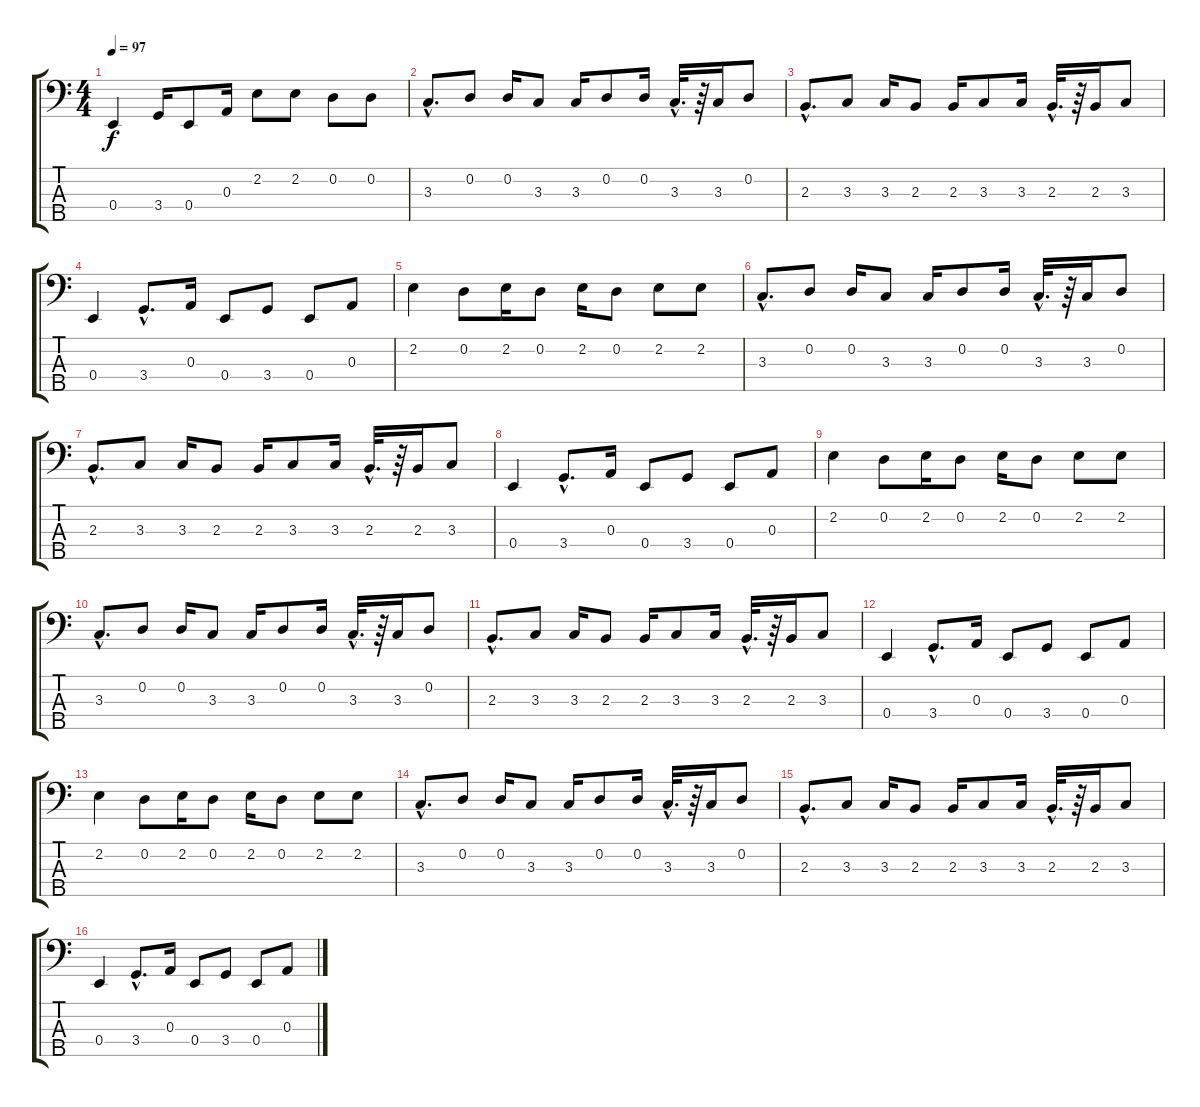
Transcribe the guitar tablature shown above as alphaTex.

\track "" {instrument slapbass2}
\staff {score tabs}
\tuning (G2 D2 A1 E1 B0) {hide}
\ts (4 4)
\tempo 97
\clef f4
\ks c
0.4.4{dy f} 3.4.16 0.4.8 0.3.16 2.2.8 2.2.8 0.2.8 0.2.8 |
\section ("" "")
3.3{hac}.8{d} 0.2.8 0.2.16 3.3.8 3.3.16 0.2.8 0.2.16 3.3{hac}.32{d} r.64 3.3.16 0.2.8 |
2.3{hac}.8{d} 3.3.8 3.3.16 2.3.8 2.3.16 3.3.8 3.3.16 2.3{hac}.32{d} r.64 2.3.16 3.3.8 |
0.4.4 3.4{hac}.8{d} 0.3.16 0.4.8 3.4.8 0.4.8 0.3.8 |
2.2.4 0.2.8 2.2.16 0.2.8 2.2.16 0.2.8 2.2.8 2.2.8 |
\section ("" "")
3.3{hac}.8{d} 0.2.8 0.2.16 3.3.8 3.3.16 0.2.8 0.2.16 3.3{hac}.32{d} r.64 3.3.16 0.2.8 |
2.3{hac}.8{d} 3.3.8 3.3.16 2.3.8 2.3.16 3.3.8 3.3.16 2.3{hac}.32{d} r.64 2.3.16 3.3.8 |
0.4.4 3.4{hac}.8{d} 0.3.16 0.4.8 3.4.8 0.4.8 0.3.8 |
2.2.4 0.2.8 2.2.16 0.2.8 2.2.16 0.2.8 2.2.8 2.2.8 |
\section ("" "")
3.3{hac}.8{d} 0.2.8 0.2.16 3.3.8 3.3.16 0.2.8 0.2.16 3.3{hac}.32{d} r.64 3.3.16 0.2.8 |
2.3{hac}.8{d} 3.3.8 3.3.16 2.3.8 2.3.16 3.3.8 3.3.16 2.3{hac}.32{d} r.64 2.3.16 3.3.8 |
0.4.4 3.4{hac}.8{d} 0.3.16 0.4.8 3.4.8 0.4.8 0.3.8 |
2.2.4 0.2.8 2.2.16 0.2.8 2.2.16 0.2.8 2.2.8 2.2.8 |
\section ("" "")
3.3{hac}.8{d} 0.2.8 0.2.16 3.3.8 3.3.16 0.2.8 0.2.16 3.3{hac}.32{d} r.64 3.3.16 0.2.8 |
2.3{hac}.8{d} 3.3.8 3.3.16 2.3.8 2.3.16 3.3.8 3.3.16 2.3{hac}.32{d} r.64 2.3.16 3.3.8 |
0.4.4 3.4{hac}.8{d} 0.3.16 0.4.8 3.4.8 0.4.8 0.3.8
